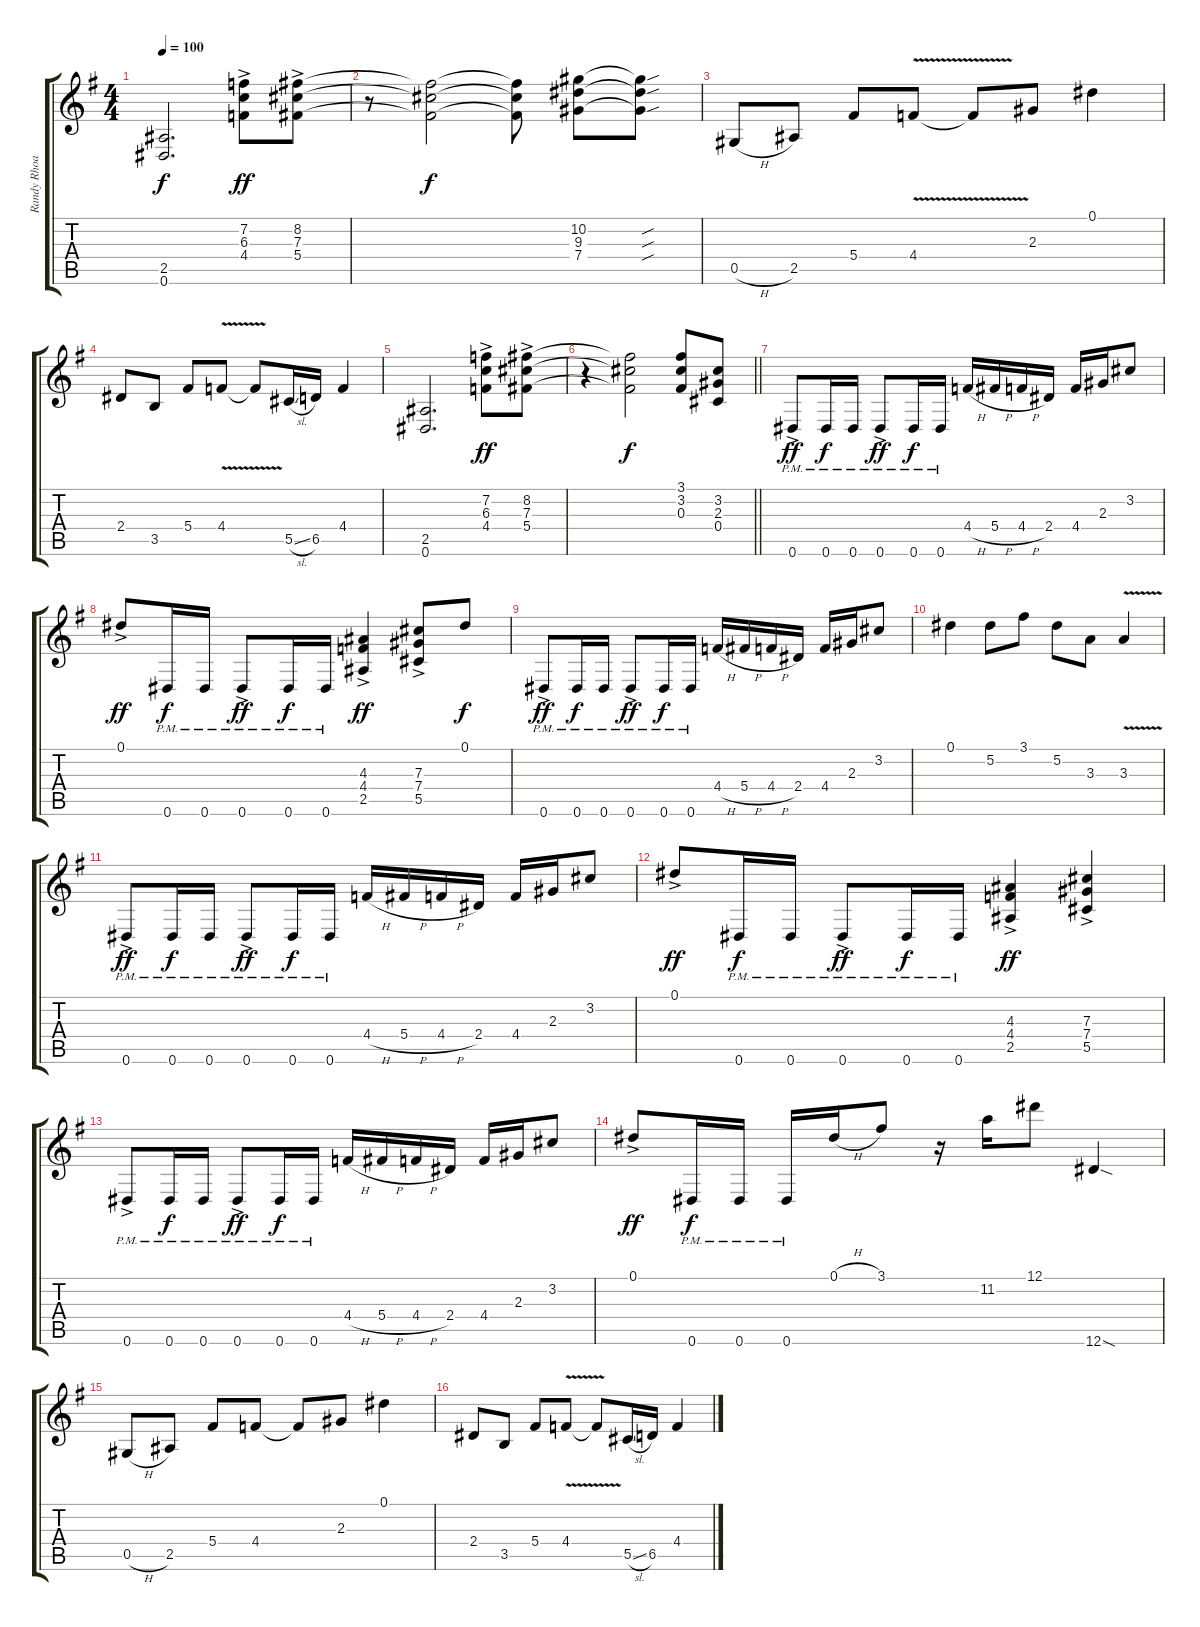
\track ("Randy Rhoads" "Randy Rhoa") {instrument distortionguitar}
\staff {score tabs}
\tuning (Eb4 Bb3 Gb3 Db3 Ab2 Eb2) {hide}
\ts (4 4)
\tempo 100
\clef g2
\ks g
(2.5 0.6).2{d dy f} (7.2{ac} 6.3{ac} 4.4{ac}).8{dy ff} (8.2{ac} 7.3{ac} 5.4{ac}).8 |
r.8 (8.2{t} 7.3{t} 5.4{t}).2{dy f} (8.2{t} 7.3{t} 5.4{t}).8 (10.2 9.3 7.4).8 (10.2{sou t} 9.3{sou t} 7.4{sou t}).8 |
0.5{h}.8 2.5.8 5.4.8 4.4{v}.8 4.4{v t}.8 2.3.8 0.1.4 |
2.4.8 3.5.8 5.4.8 4.4{v}.8 4.4{v t}.8 5.5{sl}.16 6.5.16 4.4.4 |
(2.5 0.6).2{d} (7.2{ac} 6.3{ac} 4.4{ac}).8{dy ff} (8.2{ac} 7.3{ac} 5.4{ac}).8 |
\barLineRight lightlight
r.4 (8.2{t} 7.3{t} 5.4{t}).2{dy f} (3.1 3.2 0.3).8 (3.2 2.3 0.4).8 |
0.6{ac pm}.8{dy ff} 0.6{pm}.16{dy f} 0.6{pm}.16 0.6{ac pm}.8{dy ff} 0.6{pm}.16{dy f} 0.6{pm}.16 4.4{h}.16 5.4{h}.16 4.4{h}.16 2.4.16 4.4.16 2.3.16 3.2.8 |
0.1{ac}.8{dy ff} 0.6{pm}.16{dy f} 0.6{pm}.16 0.6{ac pm}.8{dy ff} 0.6{pm}.16{dy f} 0.6{pm}.16 (4.3{ac} 4.4{ac} 2.5{ac}).4{dy ff} (7.3{ac} 7.4{ac} 5.5{ac}).8 0.1.8{dy f} |
0.6{ac pm}.8{dy ff} 0.6{pm}.16{dy f} 0.6{pm}.16 0.6{ac pm}.8{dy ff} 0.6{pm}.16{dy f} 0.6{pm}.16 4.4{h}.16 5.4{h}.16 4.4{h}.16 2.4.16 4.4.16 2.3.16 3.2.8 |
0.1.4 5.2.8 3.1.8 5.2.8 3.3.8 3.3{v}.4 |
0.6{ac pm}.8{dy ff} 0.6{pm}.16{dy f} 0.6{pm}.16 0.6{ac pm}.8{dy ff} 0.6{pm}.16{dy f} 0.6{pm}.16 4.4{h}.16 5.4{h}.16 4.4{h}.16 2.4.16 4.4.16 2.3.16 3.2.8 |
0.1{ac}.8{dy ff} 0.6{pm}.16{dy f} 0.6{pm}.16 0.6{ac pm}.8{dy ff} 0.6{pm}.16{dy f} 0.6{pm}.16 (4.3{ac} 4.4{ac} 2.5{ac}).4{dy ff} (7.3{ac} 7.4{ac} 5.5{ac}).4 |
0.6{ac pm}.8 0.6{pm}.16{dy f} 0.6{pm}.16 0.6{ac pm}.8{dy ff} 0.6{pm}.16{dy f} 0.6{pm}.16 4.4{h}.16 5.4{h}.16 4.4{h}.16 2.4.16 4.4.16 2.3.16 3.2.8 |
0.1{ac}.8{dy ff} 0.6{pm}.16{dy f} 0.6{pm}.16 0.6{pm}.16 0.1{h}.16 3.1.8 r.16 11.2.16 12.1.8 12.6{sod}.4 |
0.5{h}.8 2.5.8 5.4.8 4.4.8 4.4{t}.8 2.3.8 0.1.4 |
2.4.8 3.5.8 5.4.8 4.4{v}.8 4.4{v t}.8 5.5{sl}.16 6.5.16 4.4.4
